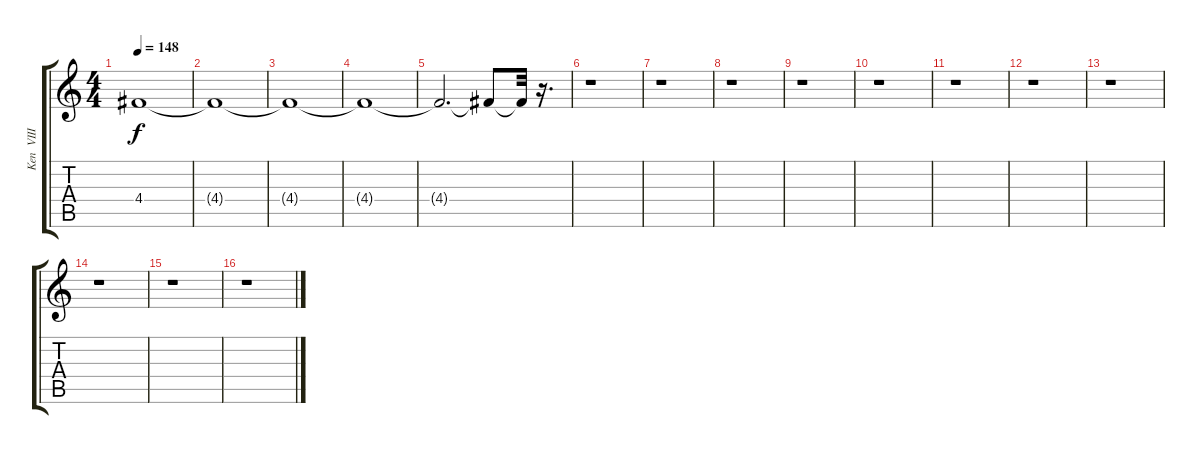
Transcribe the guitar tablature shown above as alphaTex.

\track ("Ken  VIII" "Ken  VIII") {instrument distortionguitar}
\staff {score tabs}
\tuning (E4 B3 G3 D3 A2 E2) {hide}
\ts (4 4)
\tempo 148
\clef g2
\ks c
4.4{t}.1{dy f} |
4.4{t}.1 |
4.4{t}.1 |
4.4{t}.1 |
4.4{t}.2{d} 4.4{t}.8 4.4{t}.32 r.16{d} |
r.1 |
r.1 |
r.1 |
r.1 |
r.1 |
r.1 |
r.1 |
r.1 |
r.1 |
r.1 |
r.1
